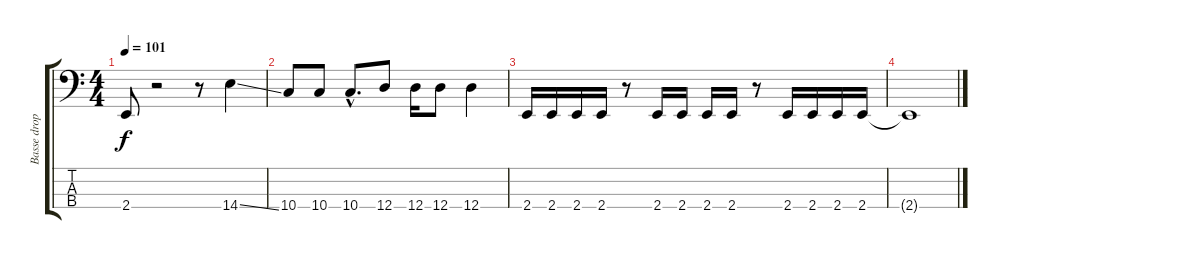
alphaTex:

\track ("Basse dropped D" "Basse drop") {instrument electricbasspick}
\staff {score tabs}
\tuning (G2 D2 A1 D1) {hide}
\ts (4 4)
\tempo 101
\clef f4
\ks c
2.4.8{dy f} r.2 r.8 14.4{ss}.4 |
10.4.8 10.4.8 10.4{hac}.8{d} 12.4.8 12.4.16 12.4.8 12.4.4 |
2.4.16 2.4.16 2.4.16 2.4.16 r.8 2.4.16 2.4.16 2.4.16 2.4.16 r.8 2.4.16 2.4.16 2.4.16 2.4.16 |
2.4{t}.1
